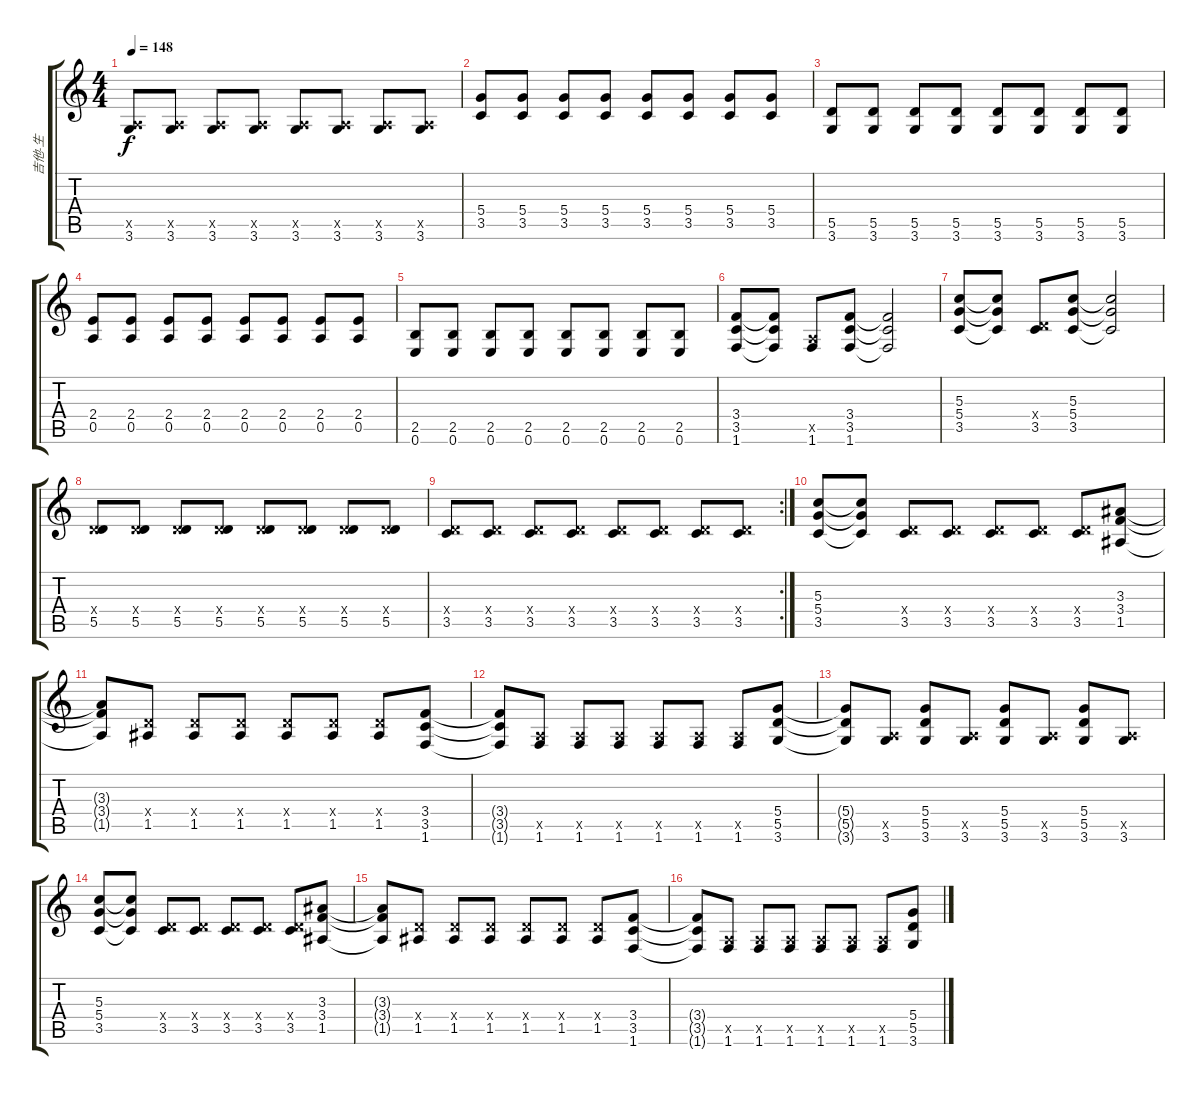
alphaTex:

\track ("吉他-生" "吉他-生") {instrument distortionguitar}
\staff {score tabs}
\tuning (E4 B3 G3 D3 A2 E2) {hide}
\ts (4 4)
\tempo 148
\clef g2
\ks c
(0.5{x} 3.6).8{dy f} (0.5{x} 3.6).8 (0.5{x} 3.6).8 (0.5{x} 3.6).8 (0.5{x} 3.6).8 (0.5{x} 3.6).8 (0.5{x} 3.6).8 (0.5{x} 3.6).8 |
(5.4 3.5).8 (5.4 3.5).8 (5.4 3.5).8 (5.4 3.5).8 (5.4 3.5).8 (5.4 3.5).8 (5.4 3.5).8 (5.4 3.5).8 |
(5.5 3.6).8 (5.5 3.6).8 (5.5 3.6).8 (5.5 3.6).8 (5.5 3.6).8 (5.5 3.6).8 (5.5 3.6).8 (5.5 3.6).8 |
(2.4 0.5).8 (2.4 0.5).8 (2.4 0.5).8 (2.4 0.5).8 (2.4 0.5).8 (2.4 0.5).8 (2.4 0.5).8 (2.4 0.5).8 |
(2.5 0.6).8 (2.5 0.6).8 (2.5 0.6).8 (2.5 0.6).8 (2.5 0.6).8 (2.5 0.6).8 (2.5 0.6).8 (2.5 0.6).8 |
(3.4 3.5 1.6).8 (3.4{t} 3.5{t} 1.6{t}).8 (0.5{x} 1.6).8 (3.4 3.5 1.6).8 (3.4{t} 3.5{t} 1.6{t}).2 |
(5.3 5.4 3.5).8 (5.3{t} 5.4{t} 3.5{t}).8 (0.4{x} 3.5).8 (5.3 5.4 3.5).8 (5.3{t} 5.4{t} 3.5{t}).2 |
(0.4{x} 5.5).8 (0.4{x} 5.5).8 (0.4{x} 5.5).8 (0.4{x} 5.5).8 (0.4{x} 5.5).8 (0.4{x} 5.5).8 (0.4{x} 5.5).8 (0.4{x} 5.5).8 |
\rc 2
(0.4{x} 3.5).8 (0.4{x} 3.5).8 (0.4{x} 3.5).8 (0.4{x} 3.5).8 (0.4{x} 3.5).8 (0.4{x} 3.5).8 (0.4{x} 3.5).8 (0.4{x} 3.5).8 |
(5.3 5.4 3.5).8 (5.3{t} 5.4{t} 3.5{t}).8 (0.4{x} 3.5).8 (0.4{x} 3.5).8 (0.4{x} 3.5).8 (0.4{x} 3.5).8 (0.4{x} 3.5).8 (3.3 3.4 1.5).8 |
(3.3{t} 3.4{t} 1.5{t}).8 (0.4{x} 1.5).8 (0.4{x} 1.5).8 (0.4{x} 1.5).8 (0.4{x} 1.5).8 (0.4{x} 1.5).8 (0.4{x} 1.5).8 (3.4 3.5 1.6).8 |
(3.4{t} 3.5{t} 1.6{t}).8 (0.5{x} 1.6).8 (0.5{x} 1.6).8 (0.5{x} 1.6).8 (0.5{x} 1.6).8 (0.5{x} 1.6).8 (0.5{x} 1.6).8 (5.4 5.5 3.6).8 |
(5.4{t} 5.5{t} 3.6{t}).8 (0.5{x} 3.6).8 (5.4 5.5 3.6).8 (0.5{x} 3.6).8 (5.4 5.5 3.6).8 (0.5{x} 3.6).8 (5.4 5.5 3.6).8 (0.5{x} 3.6).8 |
(5.3 5.4 3.5).8 (5.3{t} 5.4{t} 3.5{t}).8 (0.4{x} 3.5).8 (0.4{x} 3.5).8 (0.4{x} 3.5).8 (0.4{x} 3.5).8 (0.4{x} 3.5).8 (3.3 3.4 1.5).8 |
(3.3{t} 3.4{t} 1.5{t}).8 (0.4{x} 1.5).8 (0.4{x} 1.5).8 (0.4{x} 1.5).8 (0.4{x} 1.5).8 (0.4{x} 1.5).8 (0.4{x} 1.5).8 (3.4 3.5 1.6).8 |
(3.4{t} 3.5{t} 1.6{t}).8 (0.5{x} 1.6).8 (0.5{x} 1.6).8 (0.5{x} 1.6).8 (0.5{x} 1.6).8 (0.5{x} 1.6).8 (0.5{x} 1.6).8 (5.4 5.5 3.6).8
